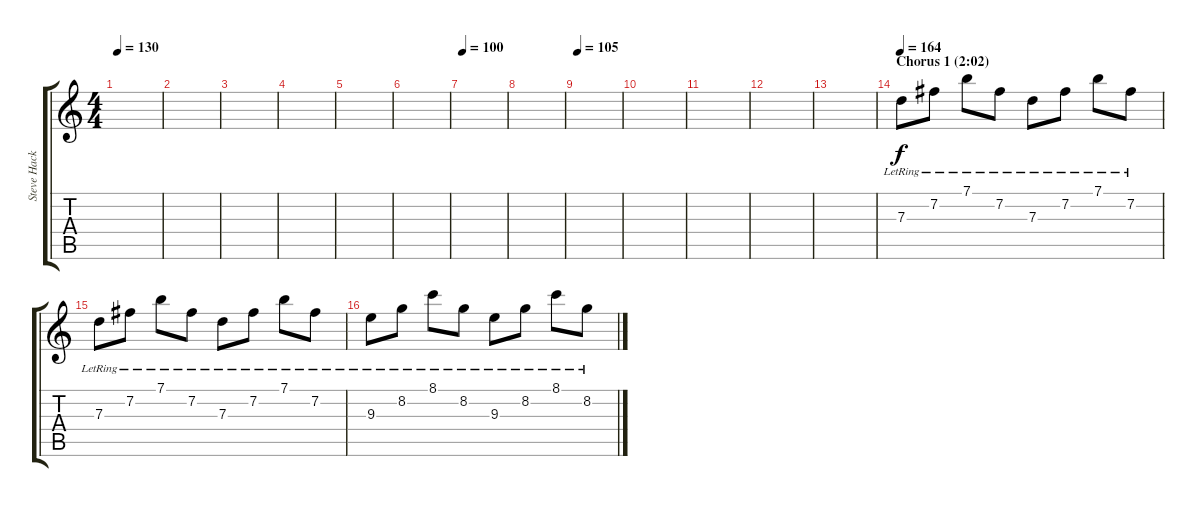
\track ("Steve Hackett (electric guitar rhythm)" "Steve Hack") {instrument electricguitarjazz}
\staff {score tabs}
\tuning (E4 B3 G3 D3 A2 E2) {hide}
\ts (4 4)
\tempo 130
\clef g2
\ks c
|
|
|
|
|
|
\tempo 100
|
|
\tempo 105
|
|
|
|
|
\section ("" "Chorus 1 (2:02)")
\tempo 164
7.3{lr}.8 7.2{lr}.8 7.1{lr}.8 7.2{lr}.8 7.3{lr}.8 7.2{lr}.8 7.1{lr}.8 7.2{lr}.8 |
7.3{lr}.8 7.2{lr}.8 7.1{lr}.8 7.2{lr}.8 7.3{lr}.8 7.2{lr}.8 7.1{lr}.8 7.2{lr}.8 |
9.3{lr}.8 8.2{lr}.8 8.1{lr}.8 8.2{lr}.8 9.3{lr}.8 8.2{lr}.8 8.1{lr}.8 8.2{lr}.8
